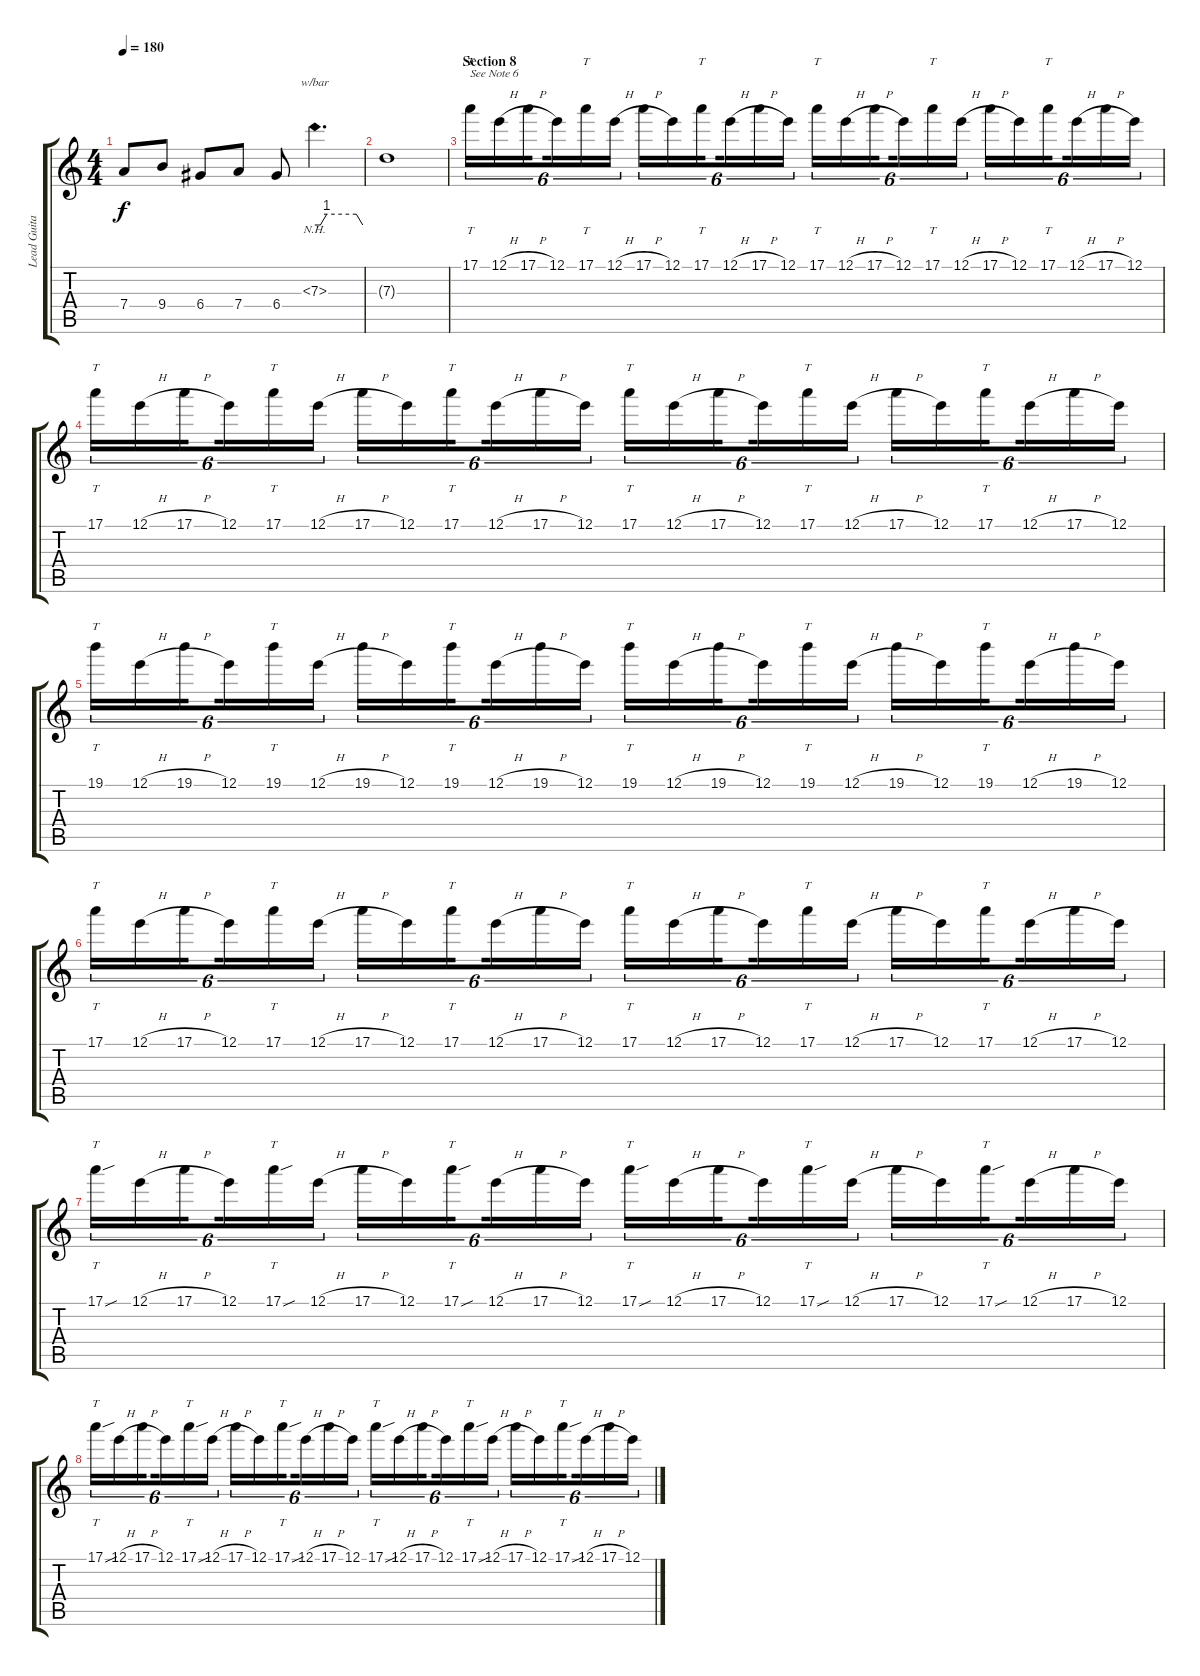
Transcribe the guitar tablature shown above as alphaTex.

\track ("Lead Guitar" "Lead Guita") {instrument distortionguitar}
\staff {score tabs}
\tuning (E4 B3 G3 D3 A2 E2) {hide}
\ts (4 4)
\tempo 180
\clef g2
\ks c
7.4.8{dy f} 9.4.8 6.4.8 7.4.8 6.4.8 7.3{nh}.4{d tbe (custom default 0 0 7 0 15 4 52 4 60 0)} |
7.3{t}.1 |
\section ("" "Section 8")
17.1.16{tt tu (6 4) txt "See Note 6"} 12.1{h}.16{tu (6 4)} 17.1{h}.16{tu (6 4) beam splitsecondary} 12.1.16{tu (6 4)} 17.1.16{tt tu (6 4)} 12.1{h}.16{tu (6 4)} 17.1{h}.16{tu (6 4)} 12.1.16{tu (6 4)} 17.1.16{tt tu (6 4) beam splitsecondary} 12.1{h}.16{tu (6 4)} 17.1{h}.16{tu (6 4)} 12.1.16{tu (6 4)} 17.1.16{tt tu (6 4)} 12.1{h}.16{tu (6 4)} 17.1{h}.16{tu (6 4) beam splitsecondary} 12.1.16{tu (6 4)} 17.1.16{tt tu (6 4)} 12.1{h}.16{tu (6 4)} 17.1{h}.16{tu (6 4)} 12.1.16{tu (6 4)} 17.1.16{tt tu (6 4) beam splitsecondary} 12.1{h}.16{tu (6 4)} 17.1{h}.16{tu (6 4)} 12.1.16{tu (6 4)} |
17.1.16{tt tu (6 4)} 12.1{h}.16{tu (6 4)} 17.1{h}.16{tu (6 4) beam splitsecondary} 12.1.16{tu (6 4)} 17.1.16{tt tu (6 4)} 12.1{h}.16{tu (6 4)} 17.1{h}.16{tu (6 4)} 12.1.16{tu (6 4)} 17.1.16{tt tu (6 4) beam splitsecondary} 12.1{h}.16{tu (6 4)} 17.1{h}.16{tu (6 4)} 12.1.16{tu (6 4)} 17.1.16{tt tu (6 4)} 12.1{h}.16{tu (6 4)} 17.1{h}.16{tu (6 4) beam splitsecondary} 12.1.16{tu (6 4)} 17.1.16{tt tu (6 4)} 12.1{h}.16{tu (6 4)} 17.1{h}.16{tu (6 4)} 12.1.16{tu (6 4)} 17.1.16{tt tu (6 4) beam splitsecondary} 12.1{h}.16{tu (6 4)} 17.1{h}.16{tu (6 4)} 12.1.16{tu (6 4)} |
19.1.16{tt tu (6 4)} 12.1{h}.16{tu (6 4)} 19.1{h}.16{tu (6 4) beam splitsecondary} 12.1.16{tu (6 4)} 19.1.16{tt tu (6 4)} 12.1{h}.16{tu (6 4)} 19.1{h}.16{tu (6 4)} 12.1.16{tu (6 4)} 19.1.16{tt tu (6 4) beam splitsecondary} 12.1{h}.16{tu (6 4)} 19.1{h}.16{tu (6 4)} 12.1.16{tu (6 4)} 19.1.16{tt tu (6 4)} 12.1{h}.16{tu (6 4)} 19.1{h}.16{tu (6 4) beam splitsecondary} 12.1.16{tu (6 4)} 19.1.16{tt tu (6 4)} 12.1{h}.16{tu (6 4)} 19.1{h}.16{tu (6 4)} 12.1.16{tu (6 4)} 19.1.16{tt tu (6 4) beam splitsecondary} 12.1{h}.16{tu (6 4)} 19.1{h}.16{tu (6 4)} 12.1.16{tu (6 4)} |
17.1.16{tt tu (6 4)} 12.1{h}.16{tu (6 4)} 17.1{h}.16{tu (6 4) beam splitsecondary} 12.1.16{tu (6 4)} 17.1.16{tt tu (6 4)} 12.1{h}.16{tu (6 4)} 17.1{h}.16{tu (6 4)} 12.1.16{tu (6 4)} 17.1.16{tt tu (6 4) beam splitsecondary} 12.1{h}.16{tu (6 4)} 17.1{h}.16{tu (6 4)} 12.1.16{tu (6 4)} 17.1.16{tt tu (6 4)} 12.1{h}.16{tu (6 4)} 17.1{h}.16{tu (6 4) beam splitsecondary} 12.1.16{tu (6 4)} 17.1.16{tt tu (6 4)} 12.1{h}.16{tu (6 4)} 17.1{h}.16{tu (6 4)} 12.1.16{tu (6 4)} 17.1.16{tt tu (6 4) beam splitsecondary} 12.1{h}.16{tu (6 4)} 17.1{h}.16{tu (6 4)} 12.1.16{tu (6 4)} |
17.1{sou}.16{tt tu (6 4)} 12.1{h}.16{tu (6 4)} 17.1{h}.16{tu (6 4) beam splitsecondary} 12.1.16{tu (6 4)} 17.1{sou}.16{tt tu (6 4)} 12.1{h}.16{tu (6 4)} 17.1{h}.16{tu (6 4)} 12.1.16{tu (6 4)} 17.1{sou}.16{tt tu (6 4) beam splitsecondary} 12.1{h}.16{tu (6 4)} 17.1{h}.16{tu (6 4)} 12.1.16{tu (6 4)} 17.1{sou}.16{tt tu (6 4)} 12.1{h}.16{tu (6 4)} 17.1{h}.16{tu (6 4) beam splitsecondary} 12.1.16{tu (6 4)} 17.1{sou}.16{tt tu (6 4)} 12.1{h}.16{tu (6 4)} 17.1{h}.16{tu (6 4)} 12.1.16{tu (6 4)} 17.1{sou}.16{tt tu (6 4) beam splitsecondary} 12.1{h}.16{tu (6 4)} 17.1{h}.16{tu (6 4)} 12.1.16{tu (6 4)} |
17.1{sou}.16{tt tu (6 4)} 12.1{h}.16{tu (6 4)} 17.1{h}.16{tu (6 4) beam splitsecondary} 12.1.16{tu (6 4)} 17.1{sou}.16{tt tu (6 4)} 12.1{h}.16{tu (6 4)} 17.1{h}.16{tu (6 4)} 12.1.16{tu (6 4)} 17.1{sou}.16{tt tu (6 4) beam splitsecondary} 12.1{h}.16{tu (6 4)} 17.1{h}.16{tu (6 4)} 12.1.16{tu (6 4)} 17.1{sou}.16{tt tu (6 4)} 12.1{h}.16{tu (6 4)} 17.1{h}.16{tu (6 4) beam splitsecondary} 12.1.16{tu (6 4)} 17.1{sou}.16{tt tu (6 4)} 12.1{h}.16{tu (6 4)} 17.1{h}.16{tu (6 4)} 12.1.16{tu (6 4)} 17.1{sou}.16{tt tu (6 4) beam splitsecondary} 12.1{h}.16{tu (6 4)} 17.1{h}.16{tu (6 4)} 12.1.16{tu (6 4)}
